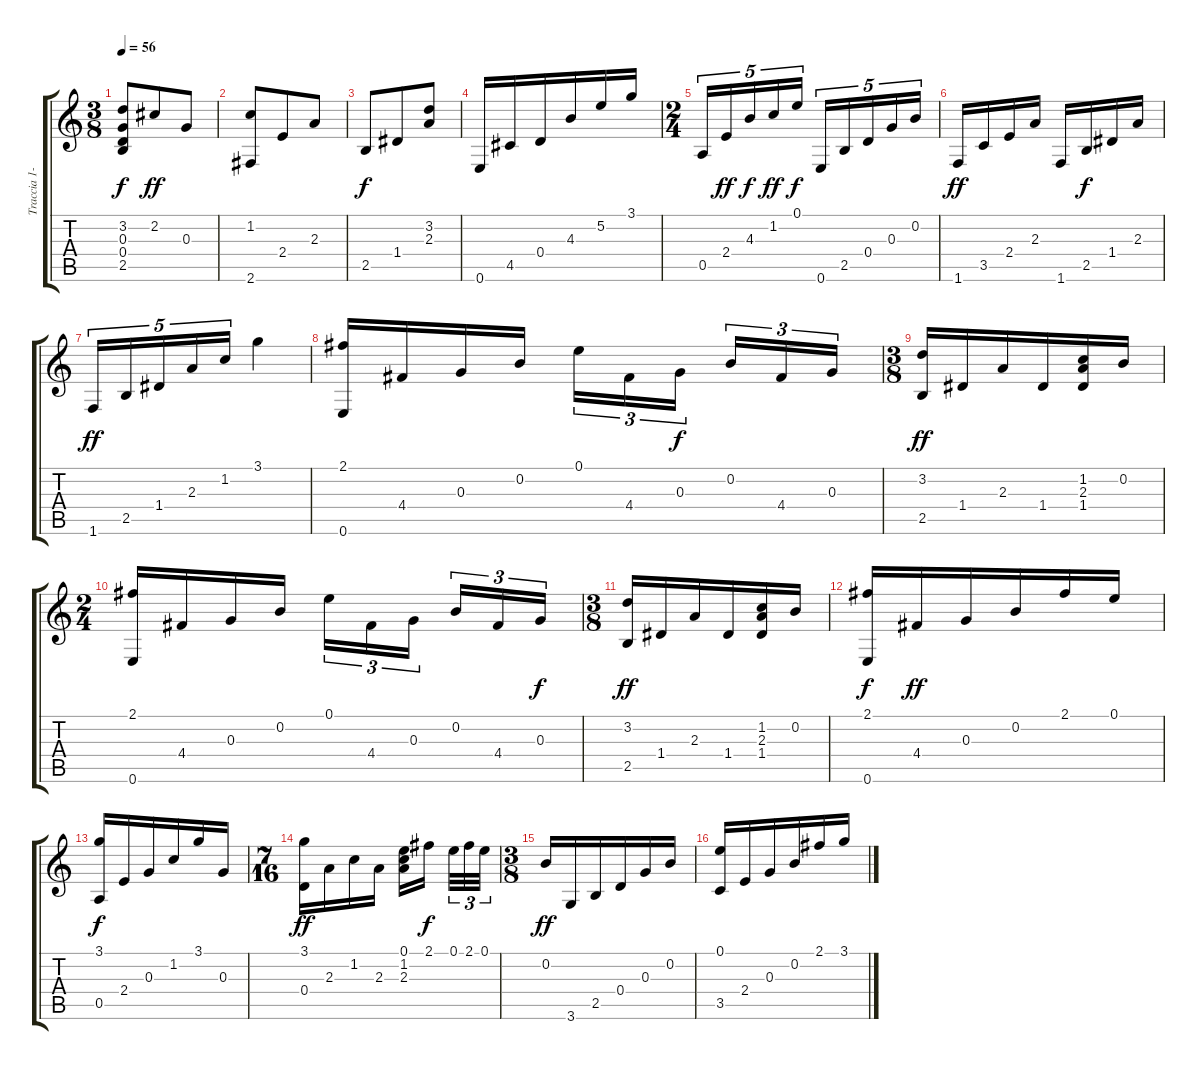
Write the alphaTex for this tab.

\track ("Traccia 1-2" "Traccia 1-") {instrument acousticguitarnylon}
\staff {score tabs}
\tuning (E4 B3 G3 D3 A2 E2) {hide}
\ts (3 8)
\tempo 56
\clef g2
\ks c
(3.2 0.3 0.4 2.5).8{dy f} 2.2.8{dy ff} 0.3.8 |
(1.2 2.6).8 2.4.8 2.3.8 |
2.5.8{dy f} 1.4.8 (3.2 2.3).8 |
0.6.16 4.5.16 0.4.16 4.3.16 5.2.16 3.1.16 |
\ts (2 4)
0.5.16{tu (5 4)} 2.4.16{tu (5 4) dy ff} 4.3.16{tu (5 4) dy f} 1.2.16{tu (5 4) dy ff} 0.1.16{tu (5 4) dy f} 0.6.16{tu (5 4)} 2.5.16{tu (5 4)} 0.4.16{tu (5 4)} 0.3.16{tu (5 4)} 0.2.16{tu (5 4)} |
1.6.16{dy ff} 3.5.16 2.4.16 2.3.16 1.6.16 2.5.16{dy f} 1.4.16 2.3.16 |
1.6.16{tu (5 4) dy ff} 2.5.16{tu (5 4)} 1.4.16{tu (5 4)} 2.3.16{tu (5 4)} 1.2.16{tu (5 4)} 3.1.4 |
(2.1 0.6).16 4.4.16 0.3.16 0.2.16 0.1.16{tu (3 2)} 4.4.16{tu (3 2)} 0.3.16{tu (3 2) dy f} 0.2.16{tu (3 2)} 4.4.16{tu (3 2)} 0.3.16{tu (3 2)} |
\ts (3 8)
(3.2 2.5).16{dy ff} 1.4.16 2.3.16 1.4.16 (1.2 2.3 1.4).16 0.2.16 |
\ts (2 4)
(2.1 0.6).16 4.4.16 0.3.16 0.2.16 0.1.16{tu (3 2)} 4.4.16{tu (3 2)} 0.3.16{tu (3 2)} 0.2.16{tu (3 2)} 4.4.16{tu (3 2)} 0.3.16{tu (3 2) dy f} |
\ts (3 8)
(3.2 2.5).16{dy ff} 1.4.16 2.3.16 1.4.16 (1.2 2.3 1.4).16 0.2.16 |
(2.1 0.6).16{dy f} 4.4.16{dy ff} 0.3.16 0.2.16 2.1.16 0.1.16 |
(3.1 0.5).16{dy f} 2.4.16 0.3.16 1.2.16 3.1.16 0.3.16 |
\ts (7 16)
(3.1 0.4).16{dy ff} 2.3.16 1.2.16 2.3.16 (0.1 1.2 2.3).16 2.1.16{dy f} 0.1.32{tu (3 2)} 2.1.32{tu (3 2)} 0.1.32{tu (3 2)} |
\ts (3 8)
0.2.16{dy ff} 3.6.16 2.5.16 0.4.16 0.3.16 0.2.16 |
(0.1 3.5).16 2.4.16 0.3.16 0.2.16 2.1.16 3.1.16
